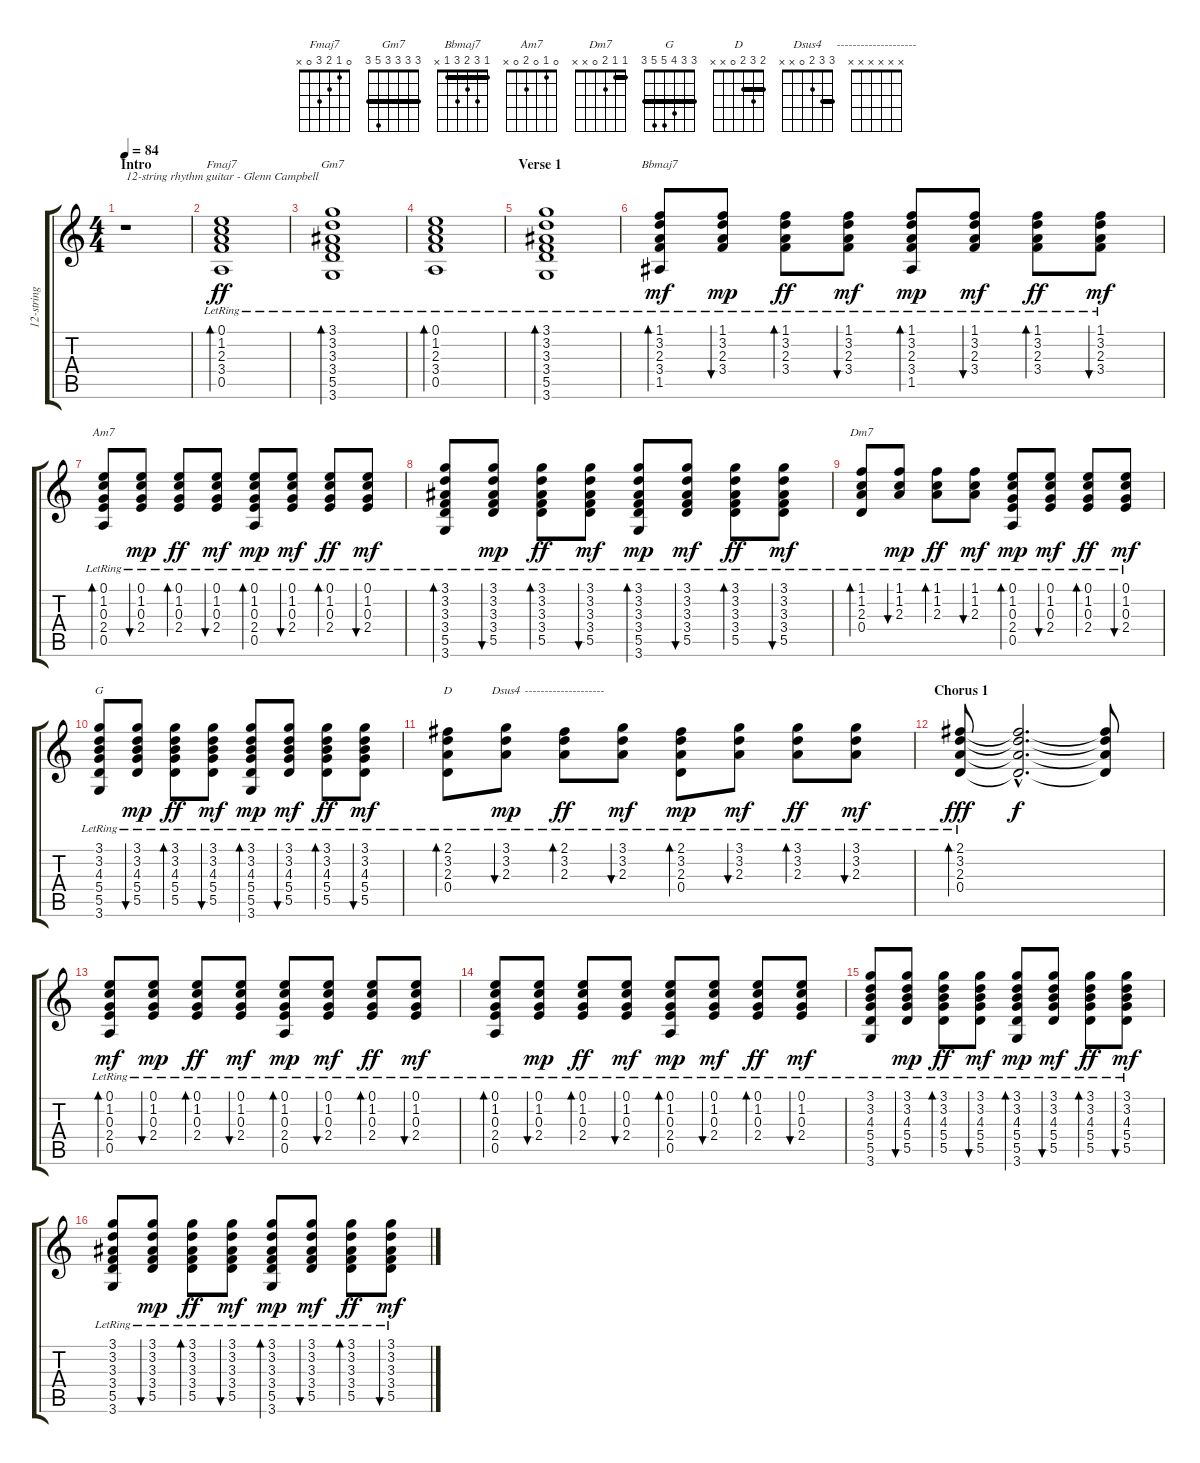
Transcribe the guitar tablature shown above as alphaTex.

\track ("12-string rhythm guitar - Glenn Campbell" "12-string ") {instrument acousticguitarsteel}
\staff {score tabs}
\tuning (E4 B3 G3 D3 A2 E2) {hide}
\chord ("Fmaj7" 0 1 2 3 0 x)
\chord ("Gm7" 3 3 3 3 5 3) {barre 3}
\chord ("Bbmaj7" 1 3 2 3 1 x) {barre 1}
\chord ("Am7" 0 1 0 2 0 x)
\chord ("Dm7" 1 1 2 0 x x) {barre 1}
\chord ("G" 3 3 4 5 5 3) {barre 3}
\chord ("D" 2 3 2 0 x x) {barre 2}
\chord ("Dsus4" 3 3 2 0 x x) {barre 3}
\chord ("--------------------" x x x x x x)
\ts (4 4)
\section ("" "Intro")
\tempo 84
\clef g2
\ks c
r.1{txt "12-string rhythm guitar - Glenn Campbell" dy ff instrument acousticguitarsteel} |
(0.1{lr} 1.2{lr} 2.3{lr} 3.4{lr} 0.5{lr}).1{bd 60 ch "Fmaj7"} |
(3.1{lr} 3.2{lr} 3.3{lr} 3.4{lr} 5.5{lr} 3.6{lr}).1{bd 60 ch "Gm7"} |
(0.1{lr} 1.2{lr} 2.3{lr} 3.4{lr} 0.5{lr}).1{bd 60} |
\section ("" "Verse 1")
(3.1{lr} 3.2{lr} 3.3{lr} 3.4{lr} 5.5{lr} 3.6{lr}).1{bd 60} |
(1.1{lr} 3.2{lr} 2.3{lr} 3.4{lr} 1.5{lr}).8{bd 30 ch "Bbmaj7" dy mf} (1.1{lr} 3.2{lr} 2.3{lr} 3.4{lr}).8{bu 30 dy mp} (1.1{lr} 3.2{lr} 2.3{lr} 3.4{lr}).8{bd 30 dy ff} (1.1{lr} 3.2{lr} 2.3{lr} 3.4{lr}).8{bu 30 dy mf} (1.1{lr} 3.2{lr} 2.3{lr} 3.4{lr} 1.5{lr}).8{bd 30 dy mp} (1.1{lr} 3.2{lr} 2.3{lr} 3.4{lr}).8{bu 30 dy mf} (1.1{lr} 3.2{lr} 2.3{lr} 3.4{lr}).8{bd 30 dy ff} (1.1{lr} 3.2{lr} 2.3{lr} 3.4{lr}).8{bu 30 dy mf} |
(0.1{lr} 1.2{lr} 0.3{lr} 2.4{lr} 0.5{lr}).8{bd 30 ch "Am7"} (0.1{lr} 1.2{lr} 0.3{lr} 2.4{lr}).8{bu 30 dy mp} (0.1{lr} 1.2{lr} 0.3{lr} 2.4{lr}).8{bd 30 dy ff} (0.1{lr} 1.2{lr} 0.3{lr} 2.4{lr}).8{bu 30 dy mf} (0.1{lr} 1.2{lr} 0.3{lr} 2.4{lr} 0.5{lr}).8{bd 30 dy mp} (0.1{lr} 1.2{lr} 0.3{lr} 2.4{lr}).8{bu 30 dy mf} (0.1{lr} 1.2{lr} 0.3{lr} 2.4{lr}).8{bd 30 dy ff} (0.1{lr} 1.2{lr} 0.3{lr} 2.4{lr}).8{bu 30 dy mf} |
(3.1{lr} 3.2{lr} 3.3{lr} 3.4{lr} 5.5{lr} 3.6{lr}).8{bd 30} (3.1{lr} 3.2{lr} 3.3{lr} 3.4{lr} 5.5{lr}).8{bu 30 dy mp} (3.1{lr} 3.2{lr} 3.3{lr} 3.4{lr} 5.5{lr}).8{bd 30 dy ff} (3.1{lr} 3.2{lr} 3.3{lr} 3.4{lr} 5.5{lr}).8{bu 30 dy mf} (3.1{lr} 3.2{lr} 3.3{lr} 3.4{lr} 5.5{lr} 3.6{lr}).8{bd 30 dy mp} (3.1{lr} 3.2{lr} 3.3{lr} 3.4{lr} 5.5{lr}).8{bu 30 dy mf} (3.1{lr} 3.2{lr} 3.3{lr} 3.4{lr} 5.5{lr}).8{bd 30 dy ff} (3.1{lr} 3.2{lr} 3.3{lr} 3.4{lr} 5.5{lr}).8{bu 30 dy mf} |
(1.1{lr} 1.2{lr} 2.3{lr} 0.4{lr}).8{bd 30 ch "Dm7"} (1.1{lr} 1.2{lr} 2.3{lr}).8{bu 30 dy mp} (1.1{lr} 1.2{lr} 2.3{lr}).8{bd 30 dy ff} (1.1{lr} 1.2{lr} 2.3{lr}).8{bu 30 dy mf} (0.1{lr} 1.2{lr} 0.3{lr} 2.4{lr} 0.5{lr}).8{bd 30 dy mp} (0.1{lr} 1.2{lr} 0.3{lr} 2.4{lr}).8{bu 30 dy mf} (0.1{lr} 1.2{lr} 0.3{lr} 2.4{lr}).8{bd 30 dy ff} (0.1{lr} 1.2{lr} 0.3{lr} 2.4{lr}).8{bu 30 dy mf} |
(3.1{lr} 3.2{lr} 4.3{lr} 5.4{lr} 5.5{lr} 3.6{lr}).8{ch "G"} (3.1{lr} 3.2{lr} 4.3{lr} 5.4{lr} 5.5{lr}).8{bu 30 dy mp} (3.1{lr} 3.2{lr} 4.3{lr} 5.4{lr} 5.5{lr}).8{bd 30 dy ff} (3.1{lr} 3.2{lr} 4.3{lr} 5.4{lr} 5.5{lr}).8{bu 30 dy mf} (3.1{lr} 3.2{lr} 4.3{lr} 5.4{lr} 5.5{lr} 3.6{lr}).8{bd 30 dy mp} (3.1{lr} 3.2{lr} 4.3{lr} 5.4{lr} 5.5{lr}).8{bu 30 dy mf} (3.1{lr} 3.2{lr} 4.3{lr} 5.4{lr} 5.5{lr}).8{bd 30 dy ff} (3.1{lr} 3.2{lr} 4.3{lr} 5.4{lr} 5.5{lr}).8{bu 30 dy mf} |
(2.1{lr} 3.2{lr} 2.3{lr} 0.4{lr}).8{bd 30 ch "D"} (3.1{lr} 3.2{lr} 2.3{lr}).8{bu 30 ch "Dsus4" dy mp} (2.1{lr} 3.2{lr} 2.3{lr}).8{bd 30 ch "--------------------" dy ff} (3.1{lr} 3.2{lr} 2.3{lr}).8{bu 30 dy mf} (2.1{lr} 3.2{lr} 2.3{lr} 0.4{lr}).8{bd 30 dy mp} (3.1{lr} 3.2{lr} 2.3{lr}).8{bu 30 dy mf} (3.1{lr} 3.2{lr} 2.3{lr}).8{bd 30 dy ff} (3.1{lr} 3.2{lr} 2.3{lr}).8{bu 30 dy mf} |
\section ("" "Chorus 1")
(2.1{lr} 3.2{lr} 2.3{lr} 0.4{lr}).8{bd 30 dy fff} (2.1{hac t} 3.2{hac t} 2.3{hac t} 0.4{hac t}).2{d dy f} (2.1{t} 3.2{t} 2.3{t} 0.4{t}).8 |
(0.1{lr} 1.2{lr} 0.3{lr} 2.4{lr} 0.5{lr}).8{bd 30 dy mf} (0.1{lr} 1.2{lr} 0.3{lr} 2.4{lr}).8{bu 30 dy mp} (0.1{lr} 1.2{lr} 0.3{lr} 2.4{lr}).8{bd 30 dy ff} (0.1{lr} 1.2{lr} 0.3{lr} 2.4{lr}).8{bu 30 dy mf} (0.1{lr} 1.2{lr} 0.3{lr} 2.4{lr} 0.5{lr}).8{bd 30 dy mp} (0.1{lr} 1.2{lr} 0.3{lr} 2.4{lr}).8{bu 30 dy mf} (0.1{lr} 1.2{lr} 0.3{lr} 2.4{lr}).8{bd 30 dy ff} (0.1{lr} 1.2{lr} 0.3{lr} 2.4{lr}).8{bu 30 dy mf} |
(0.1{lr} 1.2{lr} 0.3{lr} 2.4{lr} 0.5{lr}).8{bd 30} (0.1{lr} 1.2{lr} 0.3{lr} 2.4{lr}).8{bu 30 dy mp} (0.1{lr} 1.2{lr} 0.3{lr} 2.4{lr}).8{bd 30 dy ff} (0.1{lr} 1.2{lr} 0.3{lr} 2.4{lr}).8{bu 30 dy mf} (0.1{lr} 1.2{lr} 0.3{lr} 2.4{lr} 0.5{lr}).8{bd 30 dy mp} (0.1{lr} 1.2{lr} 0.3{lr} 2.4{lr}).8{bu 30 dy mf} (0.1{lr} 1.2{lr} 0.3{lr} 2.4{lr}).8{bd 30 dy ff} (0.1{lr} 1.2{lr} 0.3{lr} 2.4{lr}).8{bu 30 dy mf} |
(3.1{lr} 3.2{lr} 4.3{lr} 5.4{lr} 5.5{lr} 3.6{lr}).8 (3.1{lr} 3.2{lr} 4.3{lr} 5.4{lr} 5.5{lr}).8{bu 30 dy mp} (3.1{lr} 3.2{lr} 4.3{lr} 5.4{lr} 5.5{lr}).8{bd 30 dy ff} (3.1{lr} 3.2{lr} 4.3{lr} 5.4{lr} 5.5{lr}).8{bu 30 dy mf} (3.1{lr} 3.2{lr} 4.3{lr} 5.4{lr} 5.5{lr} 3.6{lr}).8{bd 30 dy mp} (3.1{lr} 3.2{lr} 4.3{lr} 5.4{lr} 5.5{lr}).8{bu 30 dy mf} (3.1{lr} 3.2{lr} 4.3{lr} 5.4{lr} 5.5{lr}).8{bd 30 dy ff} (3.1{lr} 3.2{lr} 4.3{lr} 5.4{lr} 5.5{lr}).8{bu 30 dy mf} |
(3.1{lr} 3.2{lr} 3.3{lr} 3.4{lr} 5.5{lr} 3.6{lr}).8 (3.1{lr} 3.2{lr} 3.3{lr} 3.4{lr} 5.5{lr}).8{bu 30 dy mp} (3.1{lr} 3.2{lr} 3.3{lr} 3.4{lr} 5.5{lr}).8{bd 30 dy ff} (3.1{lr} 3.2{lr} 3.3{lr} 3.4{lr} 5.5{lr}).8{bu 30 dy mf} (3.1{lr} 3.2{lr} 3.3{lr} 3.4{lr} 5.5{lr} 3.6{lr}).8{bd 30 dy mp} (3.1{lr} 3.2{lr} 3.3{lr} 3.4{lr} 5.5{lr}).8{bu 30 dy mf} (3.1{lr} 3.2{lr} 3.3{lr} 3.4{lr} 5.5{lr}).8{bd 30 dy ff} (3.1{lr} 3.2{lr} 3.3{lr} 3.4{lr} 5.5{lr}).8{bu 30 dy mf}
